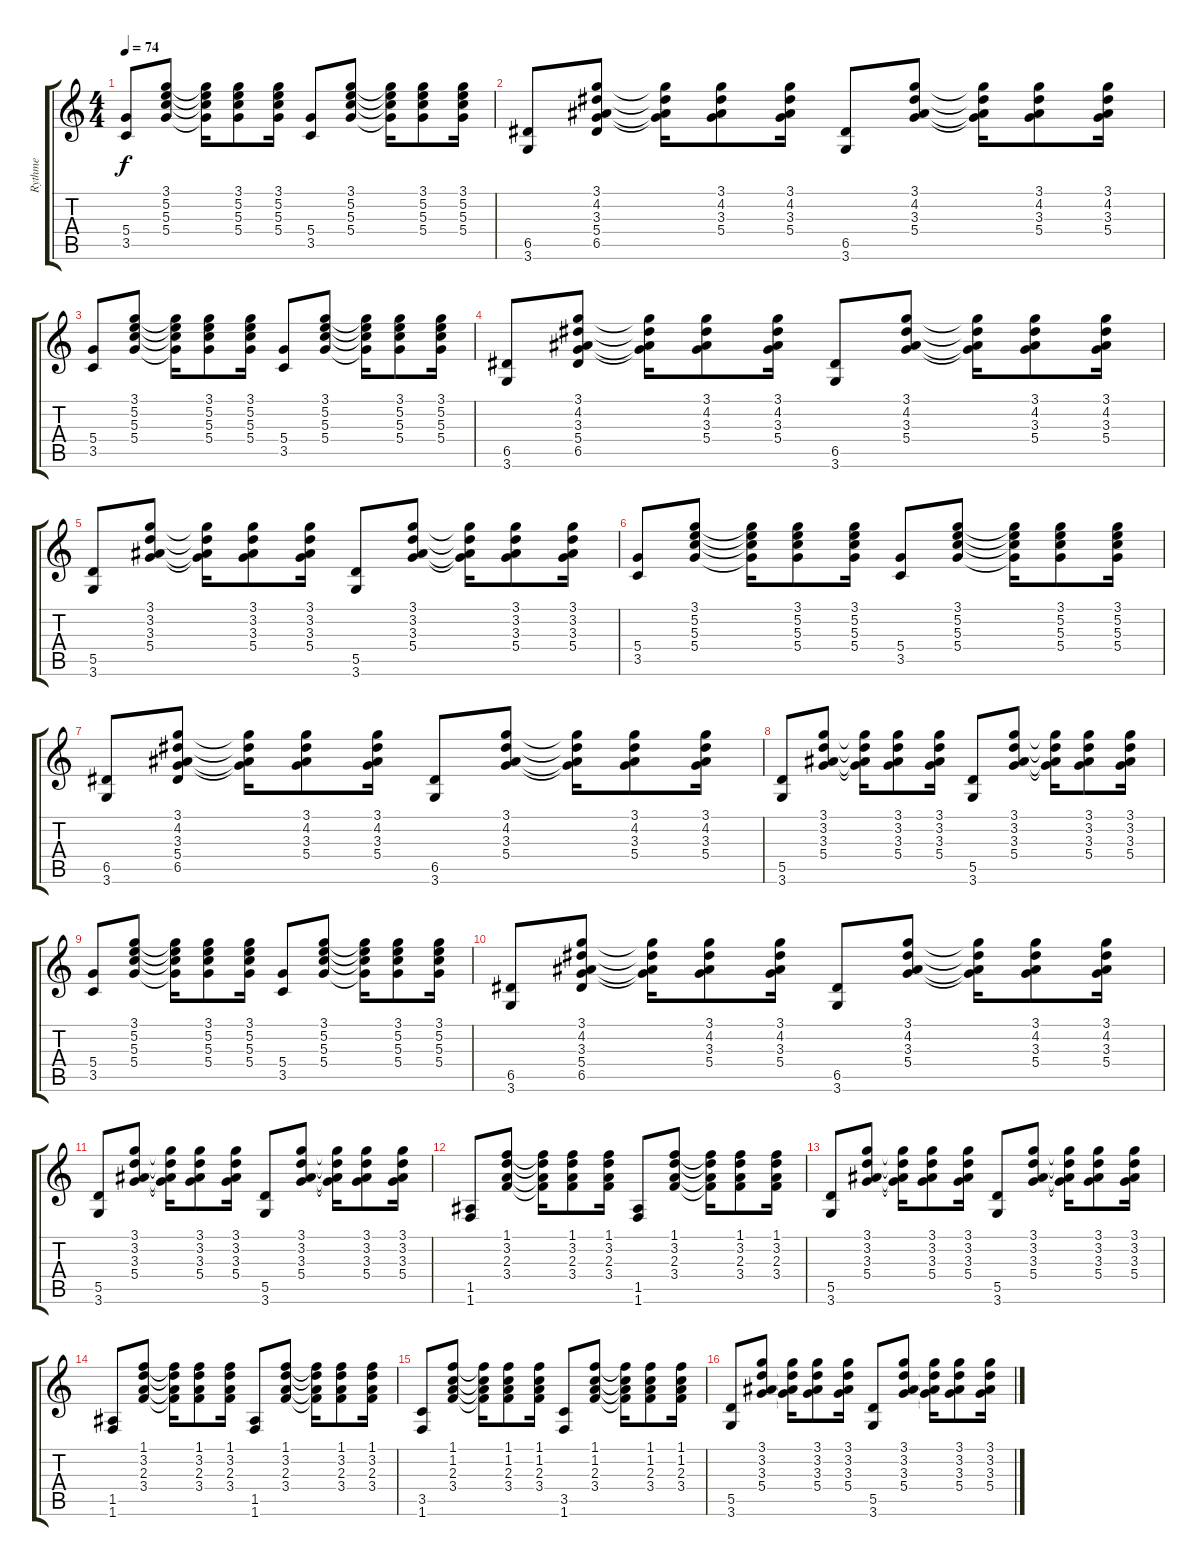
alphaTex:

\track ("Rythme" "Rythme") {instrument acousticguitarnylon}
\staff {score tabs}
\tuning (E4 B3 G3 D3 A2 E2) {hide}
\ts (4 4)
\tempo 74
\clef g2
\ks c
(5.4 3.5).8{dy f} (3.1 5.2 5.3 5.4).8 (3.1{t} 5.2{t} 5.3{t} 5.4{t}).16 (3.1 5.2 5.3 5.4).8 (3.1 5.2 5.3 5.4).16 (5.4 3.5).8 (3.1 5.2 5.3 5.4).8 (3.1{t} 5.2{t} 5.3{t} 5.4{t}).16 (3.1 5.2 5.3 5.4).8 (3.1 5.2 5.3 5.4).16 |
(6.5 3.6).8 (3.1 4.2 3.3 5.4 6.5).8 (3.1{t} 4.2{t} 3.3{t} 5.4{t}).16 (3.1 4.2 3.3 5.4).8 (3.1 4.2 3.3 5.4).16 (6.5 3.6).8 (3.1 4.2 3.3 5.4).8 (3.1{t} 4.2{t} 3.3{t} 5.4{t}).16 (3.1 4.2 3.3 5.4).8 (3.1 4.2 3.3 5.4).16 |
(5.4 3.5).8 (3.1 5.2 5.3 5.4).8 (3.1{t} 5.2{t} 5.3{t} 5.4{t}).16 (3.1 5.2 5.3 5.4).8 (3.1 5.2 5.3 5.4).16 (5.4 3.5).8 (3.1 5.2 5.3 5.4).8 (3.1{t} 5.2{t} 5.3{t} 5.4{t}).16 (3.1 5.2 5.3 5.4).8 (3.1 5.2 5.3 5.4).16 |
(6.5 3.6).8 (3.1 4.2 3.3 5.4 6.5).8 (3.1{t} 4.2{t} 3.3{t} 5.4{t}).16 (3.1 4.2 3.3 5.4).8 (3.1 4.2 3.3 5.4).16 (6.5 3.6).8 (3.1 4.2 3.3 5.4).8 (3.1{t} 4.2{t} 3.3{t} 5.4{t}).16 (3.1 4.2 3.3 5.4).8 (3.1 4.2 3.3 5.4).16 |
(5.5 3.6).8 (3.1 3.2 3.3 5.4).8 (3.1{t} 3.2{t} 3.3{t} 5.4{t}).16 (3.1 3.2 3.3 5.4).8 (3.1 3.2 3.3 5.4).16 (5.5 3.6).8 (3.1 3.2 3.3 5.4).8 (3.1{t} 3.2{t} 3.3{t} 5.4{t}).16 (3.1 3.2 3.3 5.4).8 (3.1 3.2 3.3 5.4).16 |
(5.4 3.5).8 (3.1 5.2 5.3 5.4).8 (3.1{t} 5.2{t} 5.3{t} 5.4{t}).16 (3.1 5.2 5.3 5.4).8 (3.1 5.2 5.3 5.4).16 (5.4 3.5).8 (3.1 5.2 5.3 5.4).8 (3.1{t} 5.2{t} 5.3{t} 5.4{t}).16 (3.1 5.2 5.3 5.4).8 (3.1 5.2 5.3 5.4).16 |
(6.5 3.6).8 (3.1 4.2 3.3 5.4 6.5).8 (3.1{t} 4.2{t} 3.3{t} 5.4{t}).16 (3.1 4.2 3.3 5.4).8 (3.1 4.2 3.3 5.4).16 (6.5 3.6).8 (3.1 4.2 3.3 5.4).8 (3.1{t} 4.2{t} 3.3{t} 5.4{t}).16 (3.1 4.2 3.3 5.4).8 (3.1 4.2 3.3 5.4).16 |
(5.5 3.6).8 (3.1 3.2 3.3 5.4).8 (3.1{t} 3.2{t} 3.3{t} 5.4{t}).16 (3.1 3.2 3.3 5.4).8 (3.1 3.2 3.3 5.4).16 (5.5 3.6).8 (3.1 3.2 3.3 5.4).8 (3.1{t} 3.2{t} 3.3{t} 5.4{t}).16 (3.1 3.2 3.3 5.4).8 (3.1 3.2 3.3 5.4).16 |
(5.4 3.5).8 (3.1 5.2 5.3 5.4).8 (3.1{t} 5.2{t} 5.3{t} 5.4{t}).16 (3.1 5.2 5.3 5.4).8 (3.1 5.2 5.3 5.4).16 (5.4 3.5).8 (3.1 5.2 5.3 5.4).8 (3.1{t} 5.2{t} 5.3{t} 5.4{t}).16 (3.1 5.2 5.3 5.4).8 (3.1 5.2 5.3 5.4).16 |
(6.5 3.6).8 (3.1 4.2 3.3 5.4 6.5).8 (3.1{t} 4.2{t} 3.3{t} 5.4{t}).16 (3.1 4.2 3.3 5.4).8 (3.1 4.2 3.3 5.4).16 (6.5 3.6).8 (3.1 4.2 3.3 5.4).8 (3.1{t} 4.2{t} 3.3{t} 5.4{t}).16 (3.1 4.2 3.3 5.4).8 (3.1 4.2 3.3 5.4).16 |
(5.5 3.6).8 (3.1 3.2 3.3 5.4).8 (3.1{t} 3.2{t} 3.3{t} 5.4{t}).16 (3.1 3.2 3.3 5.4).8 (3.1 3.2 3.3 5.4).16 (5.5 3.6).8 (3.1 3.2 3.3 5.4).8 (3.1{t} 3.2{t} 3.3{t} 5.4{t}).16 (3.1 3.2 3.3 5.4).8 (3.1 3.2 3.3 5.4).16 |
(1.5 1.6).8 (1.1 3.2 2.3 3.4).8 (1.1{t} 3.2{t} 2.3{t} 3.4{t}).16 (1.1 3.2 2.3 3.4).8 (1.1 3.2 2.3 3.4).16 (1.5 1.6).8 (1.1 3.2 2.3 3.4).8 (1.1{t} 3.2{t} 2.3{t} 3.4{t}).16 (1.1 3.2 2.3 3.4).8 (1.1 3.2 2.3 3.4).16 |
(5.5 3.6).8 (3.1 3.2 3.3 5.4).8 (3.1{t} 3.2{t} 3.3{t} 5.4{t}).16 (3.1 3.2 3.3 5.4).8 (3.1 3.2 3.3 5.4).16 (5.5 3.6).8 (3.1 3.2 3.3 5.4).8 (3.1{t} 3.2{t} 3.3{t} 5.4{t}).16 (3.1 3.2 3.3 5.4).8 (3.1 3.2 3.3 5.4).16 |
(1.5 1.6).8 (1.1 3.2 2.3 3.4).8 (1.1{t} 3.2{t} 2.3{t} 3.4{t}).16 (1.1 3.2 2.3 3.4).8 (1.1 3.2 2.3 3.4).16 (1.5 1.6).8 (1.1 3.2 2.3 3.4).8 (1.1{t} 3.2{t} 2.3{t} 3.4{t}).16 (1.1 3.2 2.3 3.4).8 (1.1 3.2 2.3 3.4).16 |
(3.5 1.6).8 (1.1 1.2 2.3 3.4).8 (1.1{t} 1.2{t} 2.3{t} 3.4{t}).16 (1.1 1.2 2.3 3.4).8 (1.1 1.2 2.3 3.4).16 (3.5 1.6).8 (1.1 1.2 2.3 3.4).8 (1.1{t} 1.2{t} 2.3{t} 3.4{t}).16 (1.1 1.2 2.3 3.4).8 (1.1 1.2 2.3 3.4).16 |
(5.5 3.6).8 (3.1 3.2 3.3 5.4).8 (3.1{t} 3.2{t} 3.3{t} 5.4{t}).16 (3.1 3.2 3.3 5.4).8 (3.1 3.2 3.3 5.4).16 (5.5 3.6).8 (3.1 3.2 3.3 5.4).8 (3.1{t} 3.2{t} 3.3{t} 5.4{t}).16 (3.1 3.2 3.3 5.4).8 (3.1 3.2 3.3 5.4).16
